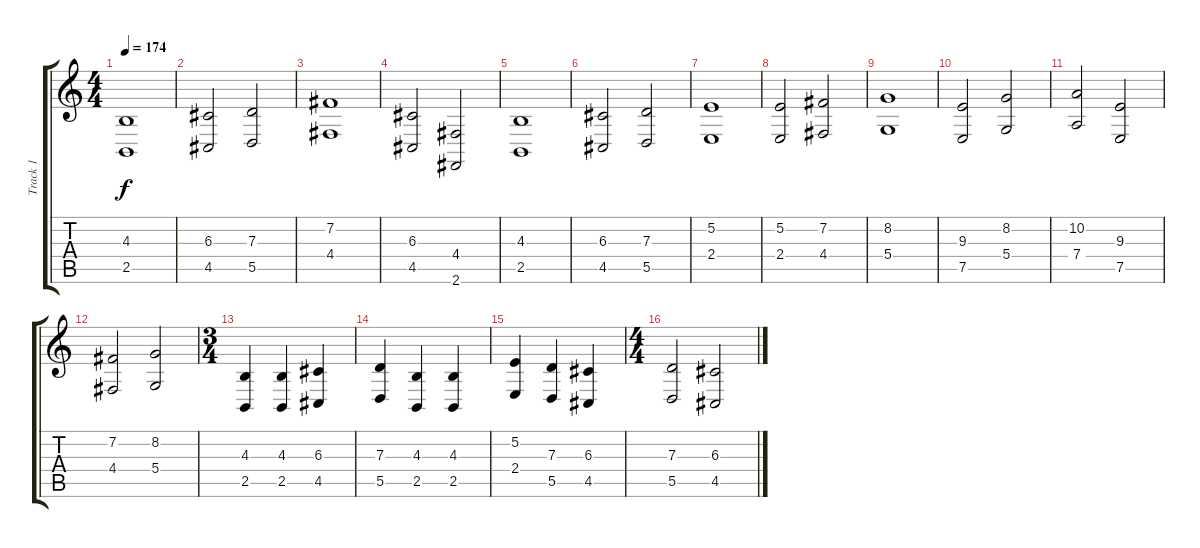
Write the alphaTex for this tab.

\track ("Track 1" "Track 1") {instrument stringensemble1}
\staff {score tabs}
\tuning (E4 B3 G3 D3 A2 E2) {hide}
\ts (4 4)
\tempo 174
\clef g2
\ks c
(4.3 2.5).1{dy f} |
(6.3 4.5).2 (7.3 5.5).2 |
(7.2 4.4).1 |
(6.3 4.5).2 (4.4 2.6).2 |
(4.3 2.5).1 |
(6.3 4.5).2 (7.3 5.5).2 |
(5.2 2.4).1 |
(5.2 2.4).2 (7.2 4.4).2 |
(8.2 5.4).1 |
(9.3 7.5).2 (8.2 5.4).2 |
(10.2 7.4).2 (9.3 7.5).2 |
(7.2 4.4).2 (8.2 5.4).2 |
\ts (3 4)
(4.3 2.5).4 (4.3 2.5).4 (6.3 4.5).4 |
(7.3 5.5).4 (4.3 2.5).4 (4.3 2.5).4 |
(5.2 2.4).4 (7.3 5.5).4 (6.3 4.5).4 |
\ts (4 4)
(7.3 5.5).2 (6.3 4.5).2
